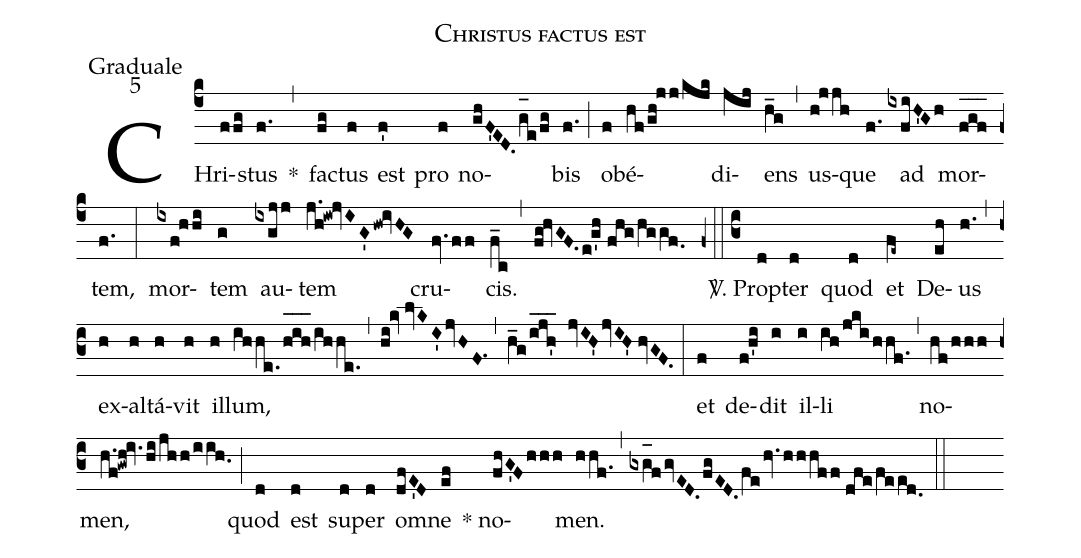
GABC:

name:Christus factus est;
office-part:Graduale;
mode:5;
%%
(c4) CHri(ffg)stus(f.) *(,) fa(fg)ctus(f) est(f') pro(f) no(ghF'ED.g_[oh:h]e/fg)bis(f.) (;) ob(f)é(hf/gh!jj/kjk)di(jij)ens(h_g) (,) us(h!jjh)que(f.) ad(ixfiH'Gh) mor(f_[oh:h]g_[oh:h]f_[oh:h])tem,(f.) (:) mor(ixf!hhi)tem(g) au(ixgjj)tem(j.h!iw!jvIG'hw!ivHG) cru(fv.ff)cis.(f_c) (,) (fg!hvGF.e!g'h//fhg/hggf.0) (z0::c3) <sp>V/</sp>. Pro(d)pter(d) quod(d) et(fe~) De(eh)us(h.) (,) ex(h)al(h)tá(h)vit(h) il(h)lum,(ihhe./h_[oh:h]i_[oh:h]h_[oh:h]/ihhe.) (,) (hi!kv//lvKI'jvHF.1) (,) (h_g/ijh'___ jvIH'jvIH'//hvGF.) (:) et(f) de(f!h'i)dit(i) il(i)li(ih/jki/hhf.) (,) no(hf/hhh)men,(h.f!gwh!iv.hi/jhh/iih.0) (;) quod(d) est(d) su(d)per(d) o(dfE'D)mne(ef) * no(fhG'Fhhh)men.(hhf.) (,) (gxg_[oh:h]fgvED.fgED.fehv.hhhff//dfe/feed.0) (::)
